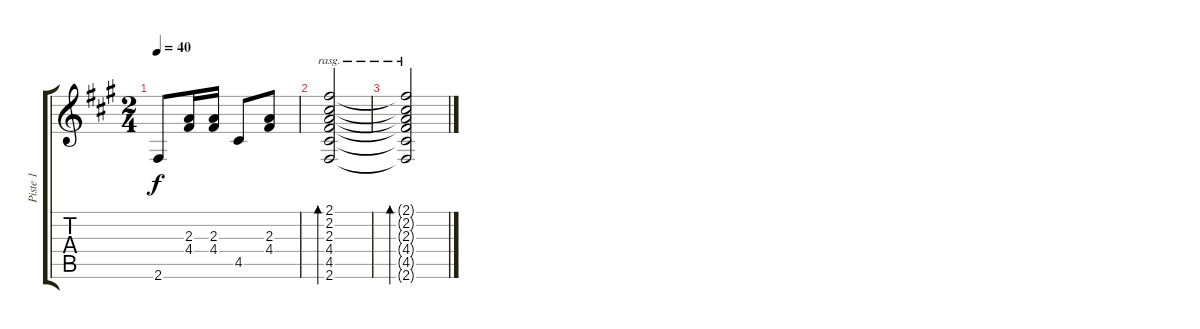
\track ("Piste 1" "Piste 1") {instrument acousticguitarsteel}
\staff {score tabs}
\tuning (E4 B3 G3 D3 A2 E2) {hide}
\ts (2 4)
\tempo 40
\clef g2
\ks f#minor
2.6.8{dy f} (2.3 4.4).16 (2.3 4.4).16 4.5.8 (2.3 4.4).8 |
(2.1 2.2 2.3 4.4 4.5 2.6).2{bd 480 rasg ii volume 0} |
(2.1{t} 2.2{t} 2.3{t} 4.4{t} 4.5{t} 2.6{t}).2{bd 480 rasg ii}
